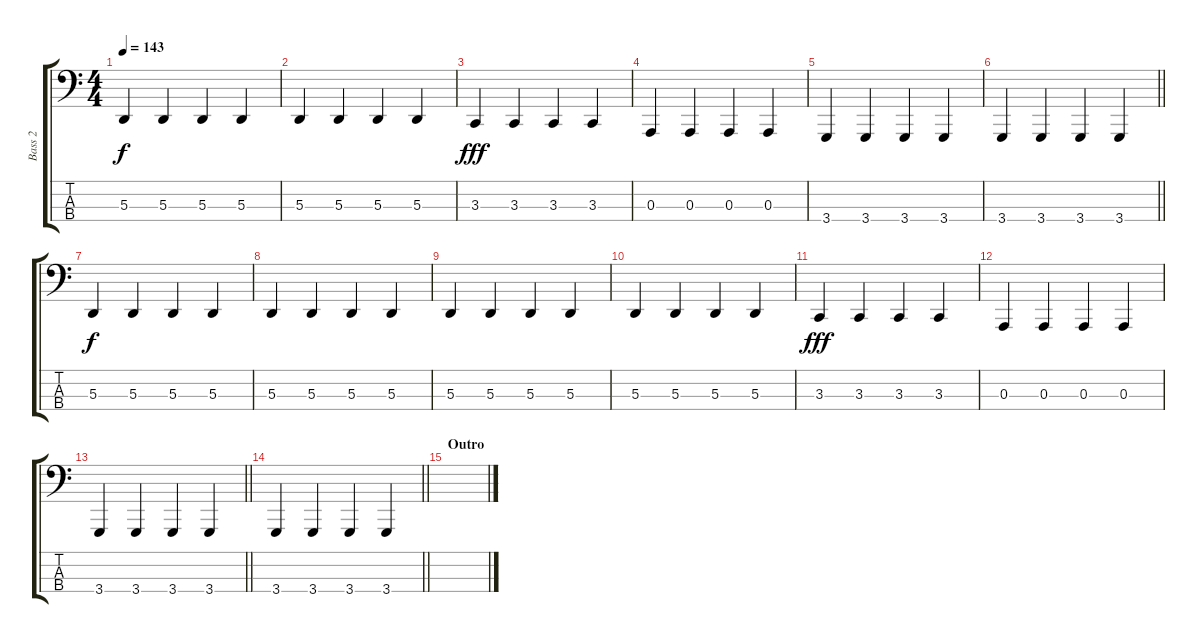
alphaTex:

\track ("Bass 2" "Bass 2") {instrument lead2sawtooth}
\staff {score tabs}
\tuning (G2 D2 A1 E1) {hide}
\ts (4 4)
\tempo 143
\clef f4
\ks c
5.3.4{dy f} 5.3.4 5.3.4 5.3.4 |
5.3.4 5.3.4 5.3.4 5.3.4 |
3.3.4{dy fff} 3.3.4 3.3.4 3.3.4 |
0.3.4 0.3.4 0.3.4 0.3.4 |
3.4.4 3.4.4 3.4.4 3.4.4 |
\barLineRight lightlight
3.4.4 3.4.4 3.4.4 3.4.4 |
5.3.4{dy f} 5.3.4 5.3.4 5.3.4 |
5.3.4 5.3.4 5.3.4 5.3.4 |
5.3.4 5.3.4 5.3.4 5.3.4 |
5.3.4 5.3.4 5.3.4 5.3.4 |
3.3.4{dy fff} 3.3.4 3.3.4 3.3.4 |
0.3.4 0.3.4 0.3.4 0.3.4 |
\barLineRight lightlight
3.4.4 3.4.4 3.4.4 3.4.4 |
\barLineRight lightlight
3.4.4 3.4.4 3.4.4 3.4.4 |
\section ("" "Outro")
